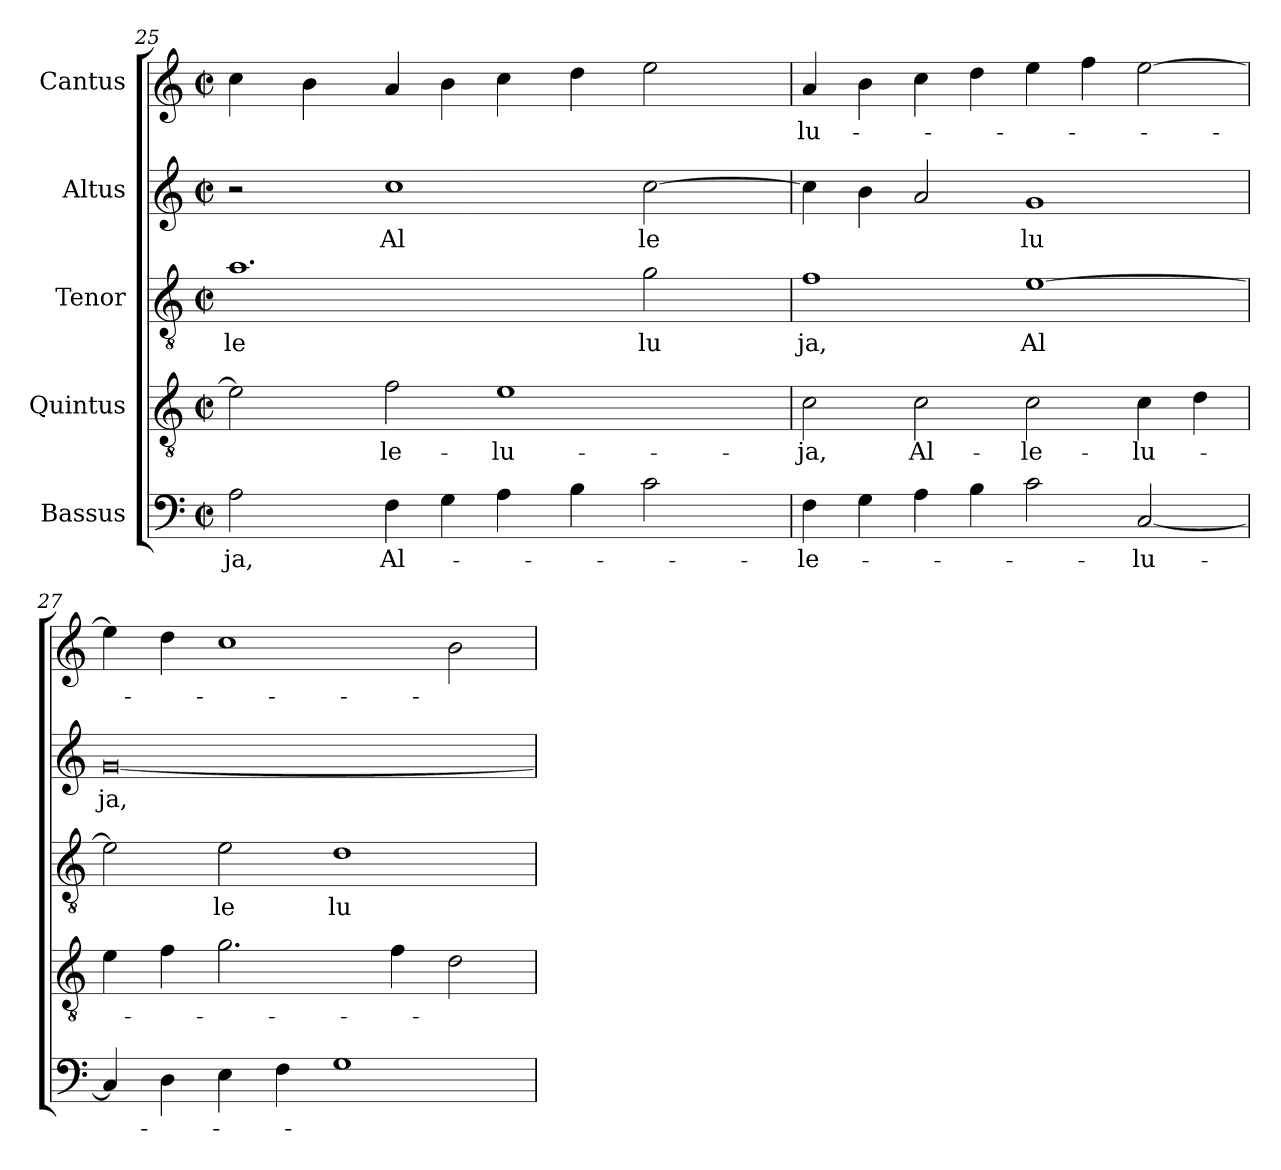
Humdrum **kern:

**kern	**text	**kern	**text	**kern	**text	**kern	**text	**kern	**text
*part5	*part5	*part4	*part4	*part3	*part3	*part2	*part2	*part1	*part1
*staff5	*staff5	*staff4	*staff4	*staff3	*staff3	*staff2	*staff2	*staff1	*staff1
*I"Bassus	*	*I"Quintus	*	*I"Tenor	*	*I"Altus	*	*I"Cantus	*
!!LO:LB:g=z
*clefF4	*	*clefGv2	*	*clefGv2	*	*clefG2	*	*clefG2	*
*M2/2	*	*M2/2	*	*M2/2	*	*M2/2	*	*M2/2	*
*met(c|)	*	*met(c|)	*	*met(c|)	*	*met(c|)	*	*met(c|)	*
=25	=25	=25	=25	=25	=25	=25	=25	=25	=25
!	!LO:LY:b:cj	!	!	!	!LO:LY:b:cj	!	!	!	!
*	*	*^	*	*	*	*	*	*^	*
2A\	ja,	2e\]	16..ryy	.	1.a	le	2r	.	4cc\	4ryy	.
.	.	.	1ryy	.	.	.	.	.	.	.	.
.	.	.	.	.	.	.	.	.	4b\	8ryy	.
.	.	.	.	.	.	.	.	.	.	32ryy	.
.	.	.	.	.	.	.	.	.	.	1ryy	.
!	!LO:LY:b:cj	!	!	!LO:LY:b:cj	!	!	!	!LO:LY:b:cj	!	!	!
4F\	Al-	2f\	.	le-	.	.	1cc	Al	4a/	.	.
4G\	.	.	.	.	.	.	.	.	4b\	.	.
!	!	!	!	!LO:LY:b:cj	!	!	!	!	!	!	!
4A\	.	1e	.	-lu-	.	.	.	.	4cc\	.	.
.	.	.	2ryy	.	.	.	.	.	.	.	.
4B\	.	.	.	.	.	.	.	.	4dd\	.	.
.	.	.	.	.	.	.	.	.	.	2ryy	.
!	!	!	!	!	!	!LO:LY:b:cj	!	!LO:LY:b:cj	!	!	!
2c\	.	.	.	.	2g\	lu	[>2cc\	le	2ee\	.	.
.	.	.	4ryy	.	.	.	.	.	.	.	.
.	.	.	8ryy	.	.	.	.	.	.	.	.
.	.	.	.	.	.	.	.	.	.	16.ryy	.
.	.	.	64ryy	.	.	.	.	.	.	.	.
=26	=26	=26	=26	=26	=26	=26	=26	=26	=26	=26	=26
!	!LO:LY:b:cj	!	!	!LO:LY:b:cj	!	!LO:LY:b:cj	!	!	!	!	!LO:LY:b:cj
*	*	*v	*v	*	*	*	*	*	*v	*v	*
4F\	-le-	2c\	-ja,	1f	ja,	4cc\]	.	4a/	-lu-
4G\	.	.	.	.	.	4b\	.	4b\	.
!	!	!	!LO:LY:b:cj	!	!	!	!	!	!
4A\	.	2c\	Al-	.	.	2a/	.	4cc\	.
4B\	.	.	.	.	.	.	.	4dd\	.
!	!	!	!LO:LY:b:cj	!	!LO:LY:b:cj	!	!LO:LY:b:cj	!	!
2c\	.	2c\	-le-	[>1e	Al	1g	lu	4ee\	.
.	.	.	.	.	.	.	.	4ff\	.
!	!LO:LY:b:cj	!	!LO:LY:b:cj	!	!	!	!	!	!
[<2C/	-lu-	4c\	-lu-	.	.	.	.	[>2ee\	.
.	.	4d\	.	.	.	.	.	.	.
=27	=27	=27	=27	=27	=27	=27	=27	=27	=27
!	!	!	!	!	!	!	!LO:LY:b:cj	!	!
4C/]	.	4e\	.	2e\]	.	[<0g	ja,	4ee\]	.
4D\	.	4f\	.	.	.	.	.	4dd\	.
!	!	!	!	!	!LO:LY:b:cj	!	!	!	!
4E\	.	2.g\	.	2e\	le	.	.	1cc	.
4F\	.	.	.	.	.	.	.	.	.
!	!	!	!	!	!LO:LY:b:cj	!	!	!	!
1G	.	.	.	1d	lu	.	.	.	.
.	.	4f\	.	.	.	.	.	.	.
.	.	2d\	.	.	.	.	.	2b\	.
=	=	=	=	=	=	=	=	=	=
*-	*-	*-	*-	*-	*-	*-	*-	*-	*-
